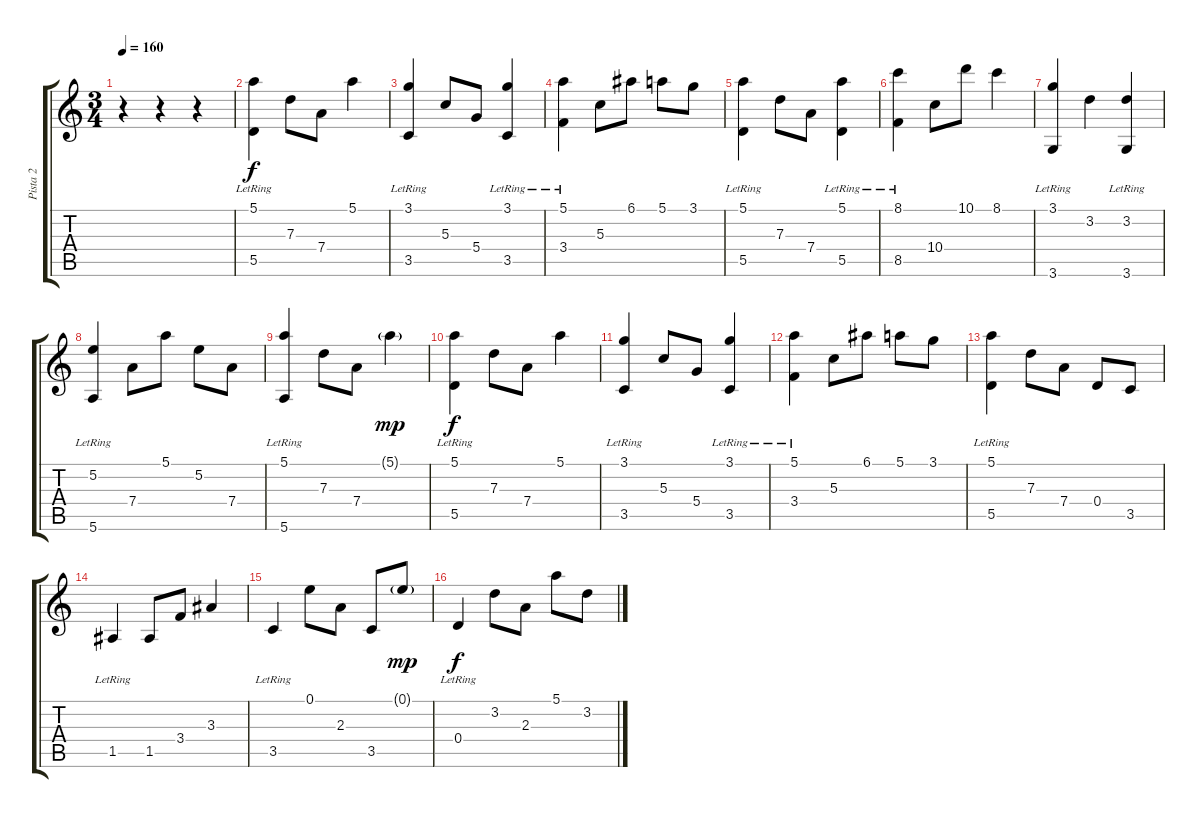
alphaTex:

\track ("Pista 2" "Pista 2") {instrument acousticguitarsteel}
\staff {score tabs}
\tuning (E4 B3 G3 D3 A2 E2) {hide}
\ts (3 4)
\tempo 160
\clef g2
\ks c
r.4{dy f instrument acousticguitarsteel} r.4 r.4 |
(5.1 5.5{lr}).4 7.3.8 7.4.8 5.1.4 |
(3.1 3.5{lr}).4 5.3.8 5.4.8 (3.1 3.5{lr}).4 |
(5.1 3.4{lr}).4 5.3.8 6.1.8 5.1.8 3.1.8 |
(5.1 5.5{lr}).4 7.3.8 7.4.8 (5.1 5.5{lr}).4 |
(8.1 8.5{lr}).4 10.4.8 10.1.8 8.1.4 |
(3.1 3.6{lr}).4 3.2.4 (3.2 3.6{lr}).4 |
(5.2 5.6{lr}).4 7.4.8 5.1.8 5.2.8 7.4.8 |
(5.1 5.6{lr}).4 7.3.8 7.4.8 5.1{g}.4{dy mp} |
(5.1 5.5{lr}).4{dy f} 7.3.8 7.4.8 5.1.4 |
(3.1 3.5{lr}).4 5.3.8 5.4.8 (3.1 3.5{lr}).4 |
(5.1 3.4{lr}).4 5.3.8 6.1.8 5.1.8 3.1.8 |
(5.1 5.5{lr}).4 7.3.8 7.4.8 0.4.8 3.5.8 |
1.5{lr}.4 1.5.8 3.4.8 3.3.4 |
3.5{lr}.4 0.1.8 2.3.8 3.5.8 0.1{g}.8{dy mp} |
0.4{lr}.4{dy f} 3.2.8 2.3.8 5.1.8 3.2.8
